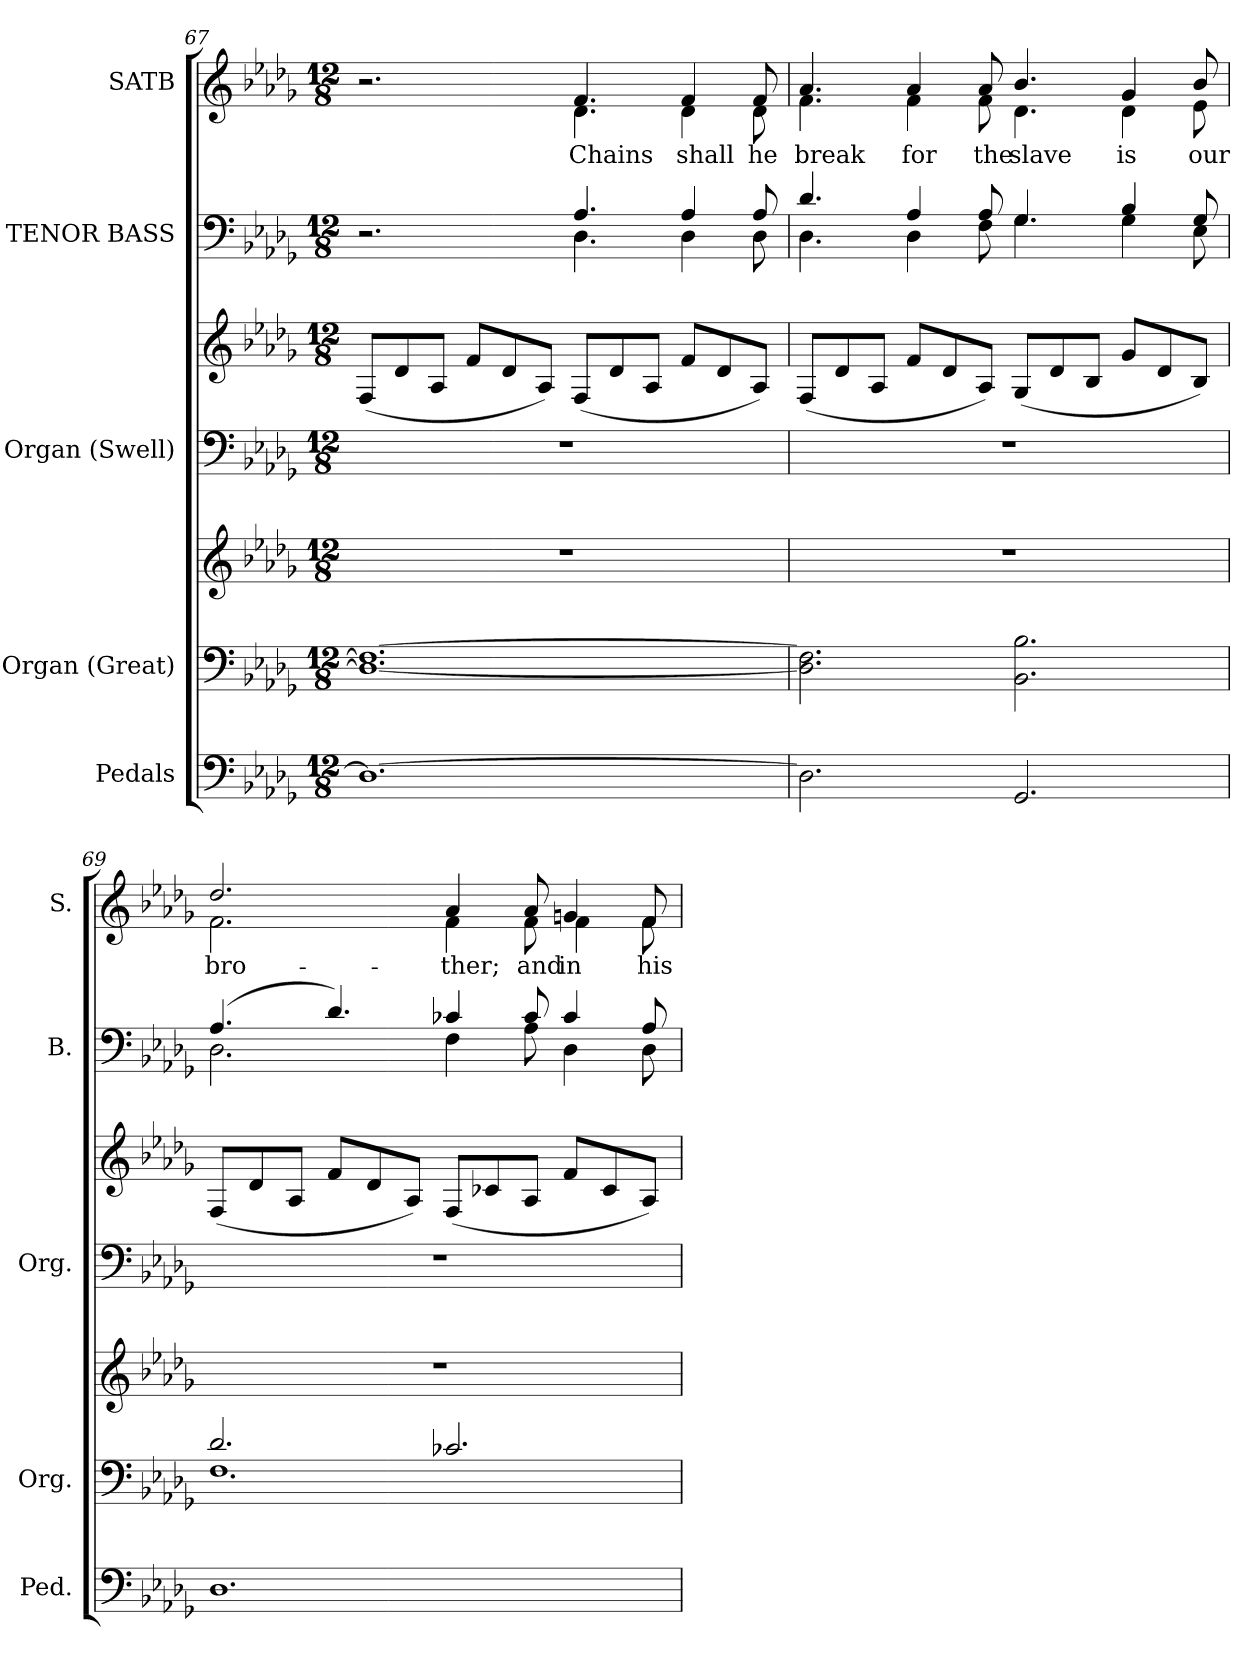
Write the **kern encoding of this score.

**kern	**kern	**kern	**kern	**kern	**kern	**kern	**text
*part5	*part4	*part4	*part3	*part3	*part2	*part1	*part1
*staff7	*staff6	*staff5	*staff4	*staff3	*staff2	*staff1	*staff1
*I"Pedals	*I"Organ (Great)	*	*I"Organ (Swell)	*	*I"TENOR BASS	*I"SATB	*
*I'Ped.	*I'Org.	*	*I'Org.	*	*I'B.	*I'S.	*
!!LO:LB:g=z
*clefF4	*clefF4	*clefG2	*clefF4	*clefG2	*clefF4	*clefG2	*
*k[b-e-a-d-g-]	*k[b-e-a-d-g-]	*k[b-e-a-d-g-]	*k[b-e-a-d-g-]	*k[b-e-a-d-g-]	*k[b-e-a-d-g-]	*k[b-e-a-d-g-]	*
*D-:	*D-:	*D-:	*D-:	*D-:	*D-:	*D-:	*
*M12/8	*M12/8	*M12/8	*M12/8	*M12/8	*M12/8	*M12/8	*
=67	=67	=67	=67	=67	=67	=67	=67
!	!	!LO:N:vis=1	!LO:N:vis=1	!	!	!	!
*	*	*	*	*	*^	*^	*
1.D-i_>	1.D-i_< 1.Fi_>	1.r	1.r	(8Fi/L	2.r	2.ryy	2.r	2.ryy	.
.	.	.	.	8d-i/	.	.	.	.	.
.	.	.	.	8A-i/J	.	.	.	.	.
.	.	.	.	8fi/L	.	.	.	.	.
.	.	.	.	8d-i/	.	.	.	.	.
.	.	.	.	8A-i/J)	.	.	.	.	.
!	!	!	!	!	!	!	!	!	!LO:LY:b:color=#000000
.	.	.	.	(8Fi/L	4.A-i/	4.D-i\	4.fi/	4.d-i\	Chains
.	.	.	.	8d-i/	.	.	.	.	.
.	.	.	.	8A-i/J	.	.	.	.	.
!	!	!	!	!	!	!	!	!	!LO:LY:b:color=#000000
.	.	.	.	8fi/L	4A-i/	4D-i\	4fi/	4d-i\	shall
.	.	.	.	8d-i/	.	.	.	.	.
!	!	!	!	!	!	!	!	!	!LO:LY:b:color=#000000
.	.	.	.	8A-i/J)	8A-i/	8D-i\	8fi/	8d-i\	he
=68	=68	=68	=68	=68	=68	=68	=68	=68	=68
!	!	!LO:N:vis=1	!LO:N:vis=1	!	!	!	!	!	!
!	!	!	!	!	!	!	!	!	!LO:LY:b:color=#000000
2.D-i\]	2.D-i\] 2.Fi]	1.r	1.r	(8Fi/L	4.d-i/	4.D-i\	4.a-i/	4.fi\	break
.	.	.	.	8d-i/	.	.	.	.	.
.	.	.	.	8A-i/J	.	.	.	.	.
!	!	!	!	!	!	!	!	!	!LO:LY:b:color=#000000
.	.	.	.	8fi/L	4A-i/	4D-i\	4a-i/	4fi\	for
.	.	.	.	8d-i/	.	.	.	.	.
!	!	!	!	!	!	!	!	!	!LO:LY:b:color=#000000
.	.	.	.	8A-i/J)	8A-i/	8Fi\	8a-i/	8fi\	the
!	!	!	!	!	!	!	!	!	!LO:LY:b:color=#000000
2.GG-i/	2.BB-i\ 2.B-i	.	.	(8G-i/L	4.G-i/	4.G-i\	4.b-i/	4.d-i\	slave
.	.	.	.	8d-i/	.	.	.	.	.
.	.	.	.	8B-i/J	.	.	.	.	.
!	!	!	!	!	!	!	!	!	!LO:LY:b:color=#000000
.	.	.	.	8g-i/L	4B-i/	4G-i\	4g-i/	4d-i\	is
.	.	.	.	8d-i/	.	.	.	.	.
!	!	!	!	!	!	!	!	!	!LO:LY:b:color=#000000
.	.	.	.	8B-i/J)	8G-i/	8E-i\	8b-i/	8e-i\	our
=69	=69	=69	=69	=69	=69	=69	=69	=69	=69
*	*^	*	*	*	*	*	*	*	*
!	!	!	!LO:N:vis=1	!LO:N:vis=1	!	!	!	!	!	!
!	!	!	!	!	!	!	!	!	!	!LO:LY:b:color=#000000
1.D-i	2.d-i/	1.Fi	1.r	1.r	(8Fi/L	(4.A-i/	2.D-i\	2.dd-i/	2.fi\	bro-
.	.	.	.	.	8d-i/	.	.	.	.	.
.	.	.	.	.	8A-i/J	.	.	.	.	.
.	.	.	.	.	8fi/L	4.d-i/)	.	.	.	.
.	.	.	.	.	8d-i/	.	.	.	.	.
.	.	.	.	.	8A-i/J)	.	.	.	.	.
!	!	!	!	!	!	!	!	!	!	!LO:LY:b:color=#000000
.	2.c-Xi/	.	.	.	(8Fi/L	4c-Xi/	4Fi\	4a-i/	4fi\	-ther;
.	.	.	.	.	8c-Xi/	.	.	.	.	.
!	!	!	!	!	!	!	!	!	!	!LO:LY:b:color=#000000
.	.	.	.	.	8A-i/J	8c-i/	8A-i\	8a-i/	8fi\	and
!	!	!	!	!	!	!	!	!	!	!LO:LY:b:color=#000000
.	.	.	.	.	8fi/L	4c-i/	4D-i\	4gni/	4fi\	in
.	.	.	.	.	8c-i/	.	.	.	.	.
!	!	!	!	!	!	!	!	!	!	!LO:LY:b:color=#000000
.	.	.	.	.	8A-i/J)	8A-i/	8D-i\	8fi/	8fi\	his
*	*	*	*	*	*	*v	*v	*	*	*
*	*v	*v	*	*	*	*	*v	*v	*
=	=	=	=	=	=	=	=
*-	*-	*-	*-	*-	*-	*-	*-
